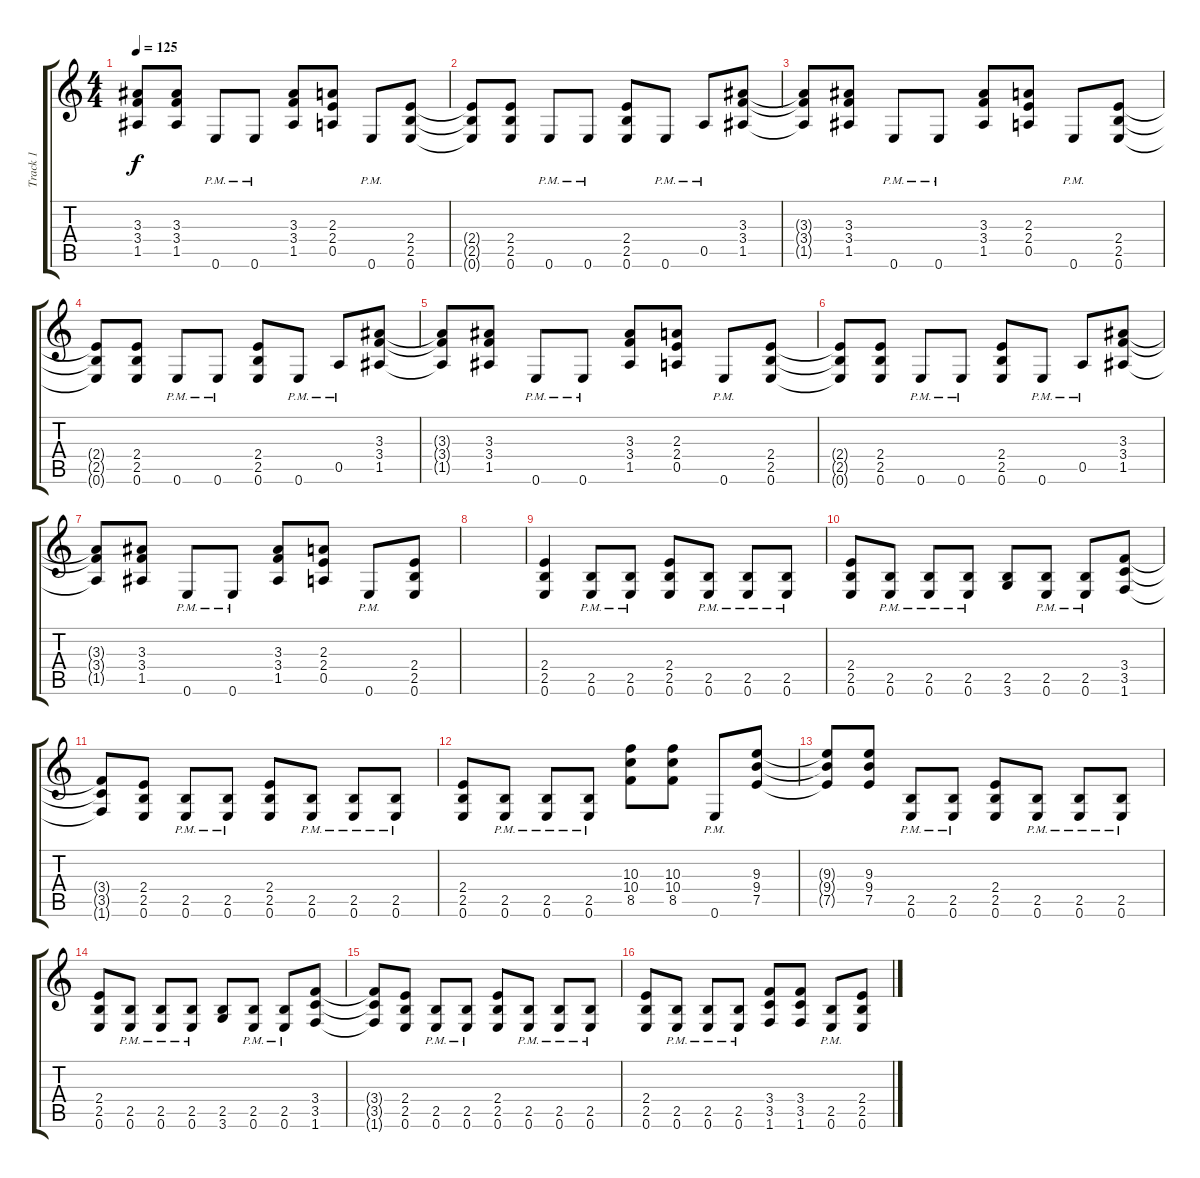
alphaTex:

\track ("Track 1" "Track 1") {instrument distortionguitar}
\staff {score tabs}
\tuning (E4 B3 G3 D3 A2 E2) {hide}
\ts (4 4)
\tempo 125
\clef g2
\ks c
(3.3{t} 3.4{t} 1.5{t}).8{dy f} (3.3 3.4 1.5).8 0.6{pm}.8 0.6{pm}.8 (3.3 3.4 1.5).8 (2.3 2.4 0.5).8 0.6{pm}.8 (2.4 2.5 0.6).8 |
(2.4{t} 2.5{t} 0.6{t}).8 (2.4 2.5 0.6).8 0.6{pm}.8 0.6{pm}.8 (2.4 2.5 0.6).8 0.6{pm}.8 0.5{pm}.8 (3.3 3.4 1.5).8 |
(3.3{t} 3.4{t} 1.5{t}).8 (3.3 3.4 1.5).8 0.6{pm}.8 0.6{pm}.8 (3.3 3.4 1.5).8 (2.3 2.4 0.5).8 0.6{pm}.8 (2.4 2.5 0.6).8 |
(2.4{t} 2.5{t} 0.6{t}).8 (2.4 2.5 0.6).8 0.6{pm}.8 0.6{pm}.8 (2.4 2.5 0.6).8 0.6{pm}.8 0.5{pm}.8 (3.3 3.4 1.5).8 |
(3.3{t} 3.4{t} 1.5{t}).8 (3.3 3.4 1.5).8 0.6{pm}.8 0.6{pm}.8 (3.3 3.4 1.5).8 (2.3 2.4 0.5).8 0.6{pm}.8 (2.4 2.5 0.6).8 |
(2.4{t} 2.5{t} 0.6{t}).8 (2.4 2.5 0.6).8 0.6{pm}.8 0.6{pm}.8 (2.4 2.5 0.6).8 0.6{pm}.8 0.5{pm}.8 (3.3 3.4 1.5).8 |
(3.3{t} 3.4{t} 1.5{t}).8 (3.3 3.4 1.5).8 0.6{pm}.8 0.6{pm}.8 (3.3 3.4 1.5).8 (2.3 2.4 0.5).8 0.6{pm}.8 (2.4 2.5 0.6).8 |
|
(2.4 2.5 0.6).4 (2.5{pm} 0.6{pm}).8 (2.5{pm} 0.6{pm}).8 (2.4 2.5 0.6).8 (2.5{pm} 0.6{pm}).8 (2.5{pm} 0.6{pm}).8 (2.5{pm} 0.6{pm}).8 |
(2.4 2.5 0.6).8 (2.5{pm} 0.6{pm}).8 (2.5{pm} 0.6{pm}).8 (2.5{pm} 0.6{pm}).8 (2.5 3.6).8 (2.5{pm} 0.6{pm}).8 (2.5{pm} 0.6{pm}).8 (3.4 3.5 1.6).8 |
(3.4{t} 3.5{t} 1.6{t}).8 (2.4 2.5 0.6).8 (2.5{pm} 0.6{pm}).8 (2.5{pm} 0.6{pm}).8 (2.4 2.5 0.6).8 (2.5{pm} 0.6{pm}).8 (2.5{pm} 0.6{pm}).8 (2.5{pm} 0.6{pm}).8 |
(2.4 2.5 0.6).8 (2.5{pm} 0.6{pm}).8 (2.5{pm} 0.6{pm}).8 (2.5{pm} 0.6{pm}).8 (10.3 10.4 8.5).8 (10.3 10.4 8.5).8 0.6{pm}.8 (9.3 9.4 7.5).8 |
(9.3{t} 9.4{t} 7.5{t}).8 (9.3 9.4 7.5).8 (2.5{pm} 0.6{pm}).8 (2.5{pm} 0.6{pm}).8 (2.4 2.5 0.6).8 (2.5{pm} 0.6{pm}).8 (2.5{pm} 0.6{pm}).8 (2.5{pm} 0.6{pm}).8 |
(2.4 2.5 0.6).8 (2.5{pm} 0.6{pm}).8 (2.5{pm} 0.6{pm}).8 (2.5{pm} 0.6{pm}).8 (2.5 3.6).8 (2.5{pm} 0.6{pm}).8 (2.5{pm} 0.6{pm}).8 (3.4 3.5 1.6).8 |
(3.4{t} 3.5{t} 1.6{t}).8 (2.4 2.5 0.6).8 (2.5{pm} 0.6{pm}).8 (2.5{pm} 0.6{pm}).8 (2.4 2.5 0.6).8 (2.5{pm} 0.6{pm}).8 (2.5{pm} 0.6{pm}).8 (2.5{pm} 0.6{pm}).8 |
(2.4 2.5 0.6).8 (2.5{pm} 0.6{pm}).8 (2.5{pm} 0.6{pm}).8 (2.5{pm} 0.6{pm}).8 (3.4 3.5 1.6).8 (3.4 3.5 1.6).8 (2.5{pm} 0.6{pm}).8 (2.4 2.5 0.6).8
